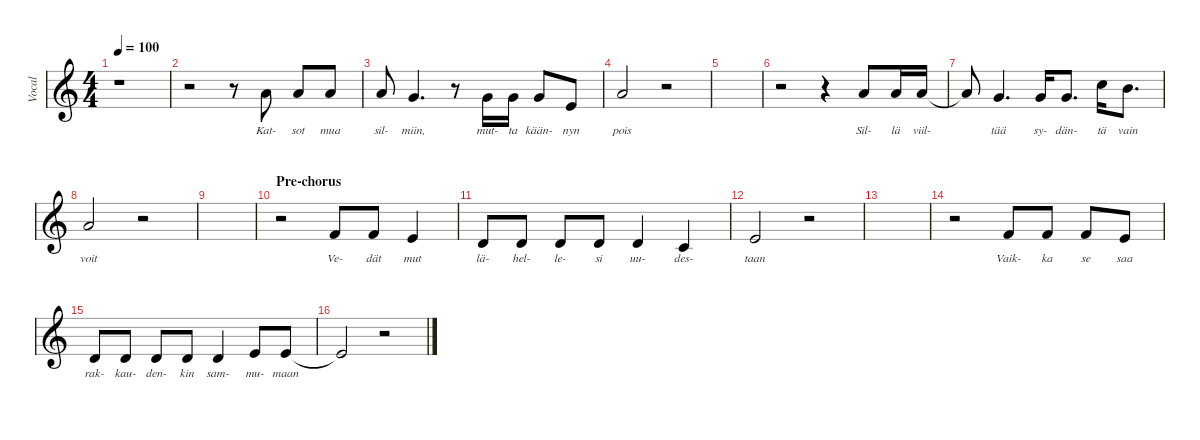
\defaultSystemsLayout 4
\hideDynamics
\bracketExtendMode nobrackets
\track ("Vocal" "Vocal") {instrument lead6voice}
\staff {score}
\tuning (E4 B3 G3 D3 A2 E2)
\ts (4 4)
\tempo 100
\clef g2
\ks c
r.1{dy mf beam Down} |
r.2{beam Down} r.8{beam Down} 5.1.8{lyrics (0 "Kat-") lyrics (1 "") lyrics (2 "") lyrics (3 "") lyrics (4 "") beam Up} 5.1.8{lyrics (0 "sot") lyrics (1 "") lyrics (2 "") lyrics (3 "") lyrics (4 "") beam Up} 5.1.8{lyrics (0 "mua") lyrics (1 "") lyrics (2 "") lyrics (3 "") lyrics (4 "") beam Up} |
5.1.8{lyrics (0 "sil-") lyrics (1 "") lyrics (2 "") lyrics (3 "") lyrics (4 "") beam Up} 3.1.4{d lyrics (0 "miin,") lyrics (1 "") lyrics (2 "") lyrics (3 "") lyrics (4 "") beam Up} r.8{beam Down} 3.1.16{lyrics (0 "mut-") lyrics (1 "") lyrics (2 "") lyrics (3 "") lyrics (4 "") beam Up} 3.1.16{lyrics (0 "ta") lyrics (1 "") lyrics (2 "") lyrics (3 "") lyrics (4 "") beam Up} 3.1.8{lyrics (0 "kään-") lyrics (1 "") lyrics (2 "") lyrics (3 "") lyrics (4 "") beam Up} 0.1.8{lyrics (0 "nyn") lyrics (1 "") lyrics (2 "") lyrics (3 "") lyrics (4 "") beam Up} |
5.1.2{lyrics (0 "pois") lyrics (1 "") lyrics (2 "") lyrics (3 "") lyrics (4 "") beam Up} r.2{beam Down} |
|
r.2{beam Down} r.4{beam Down} 5.1.8{lyrics (0 "Sil-") lyrics (1 "") lyrics (2 "") lyrics (3 "") lyrics (4 "") beam Up} 5.1.16{lyrics (0 "lä") lyrics (1 "") lyrics (2 "") lyrics (3 "") lyrics (4 "") beam Up} 5.1.16{lyrics (0 "viil-") lyrics (1 "") lyrics (2 "") lyrics (3 "") lyrics (4 "") beam Up} |
5.1{t}.8{beam Up} 3.1.4{d lyrics (0 "tää") lyrics (1 "") lyrics (2 "") lyrics (3 "") lyrics (4 "") beam Up} 3.1.16{lyrics (0 "sy-") lyrics (1 "") lyrics (2 "") lyrics (3 "") lyrics (4 "") beam Up} 3.1.8{d lyrics (0 "dän-") lyrics (1 "") lyrics (2 "") lyrics (3 "") lyrics (4 "") beam Up} 8.1.16{lyrics (0 "tä") lyrics (1 "") lyrics (2 "") lyrics (3 "") lyrics (4 "") beam Down} 7.1.8{d lyrics (0 "vain") lyrics (1 "") lyrics (2 "") lyrics (3 "") lyrics (4 "") beam Down} |
5.1.2{lyrics (0 "voit") lyrics (1 "") lyrics (2 "") lyrics (3 "") lyrics (4 "") beam Up} r.2{beam Down} |
|
\section ("" "Pre-chorus")
\scale
0.163903 r.2{beam Down} 1.1.8{lyrics (0 "Ve-") lyrics (1 "") lyrics (2 "") lyrics (3 "") lyrics (4 "") beam Up} 1.1.8{lyrics (0 "dät") lyrics (1 "") lyrics (2 "") lyrics (3 "") lyrics (4 "") beam Up} 0.1.4{lyrics (0 "mut") lyrics (1 "") lyrics (2 "") lyrics (3 "") lyrics (4 "") beam Up} |
\scale
0.133535 3.2.8{lyrics (0 "lä-") lyrics (1 "") lyrics (2 "") lyrics (3 "") lyrics (4 "") beam Up} 3.2.8{lyrics (0 "hel-") lyrics (1 "") lyrics (2 "") lyrics (3 "") lyrics (4 "") beam Up} 3.2.8{lyrics (0 "le-") lyrics (1 "") lyrics (2 "") lyrics (3 "") lyrics (4 "") beam Up} 3.2.8{lyrics (0 "si") lyrics (1 "") lyrics (2 "") lyrics (3 "") lyrics (4 "") beam Up} 3.2.4{lyrics (0 "uu-") lyrics (1 "") lyrics (2 "") lyrics (3 "") lyrics (4 "") beam Up} 1.2.4{lyrics (0 "des-") lyrics (1 "") lyrics (2 "") lyrics (3 "") lyrics (4 "") beam Up} |
\scale
0.0785986 0.1.2{lyrics (0 "taan") lyrics (1 "") lyrics (2 "") lyrics (3 "") lyrics (4 "") beam Up} r.2{beam Down} |
\scale
0.0687796 |
\scale
0.117091 r.2{beam Down} 1.1.8{lyrics (0 "Vaik-") lyrics (1 "") lyrics (2 "") lyrics (3 "") lyrics (4 "") beam Up} 1.1.8{lyrics (0 "ka") lyrics (1 "") lyrics (2 "") lyrics (3 "") lyrics (4 "") beam Up} 1.1.8{lyrics (0 "se") lyrics (1 "") lyrics (2 "") lyrics (3 "") lyrics (4 "") beam Up} 5.2.8{lyrics (0 "saa") lyrics (1 "") lyrics (2 "") lyrics (3 "") lyrics (4 "") beam Up} |
\scale
0.166169 3.2.8{lyrics (0 "rak-") lyrics (1 "") lyrics (2 "") lyrics (3 "") lyrics (4 "") beam Up} 3.2.8{lyrics (0 "kau-") lyrics (1 "") lyrics (2 "") lyrics (3 "") lyrics (4 "") beam Up} 3.2.8{lyrics (0 "den-") lyrics (1 "") lyrics (2 "") lyrics (3 "") lyrics (4 "") beam Up} 3.2.8{lyrics (0 "kin") lyrics (1 "") lyrics (2 "") lyrics (3 "") lyrics (4 "") beam Up} 3.2.4{lyrics (0 "sam-") lyrics (1 "") lyrics (2 "") lyrics (3 "") lyrics (4 "") beam Up} 5.2.8{lyrics (0 "mu-") lyrics (1 "") lyrics (2 "") lyrics (3 "") lyrics (4 "") beam Up} 0.1.8{lyrics (0 "maan") lyrics (1 "") lyrics (2 "") lyrics (3 "") lyrics (4 "") beam Up} |
\scale
0.060433 0.1{t}.2{beam Up} r.2{beam Down}
